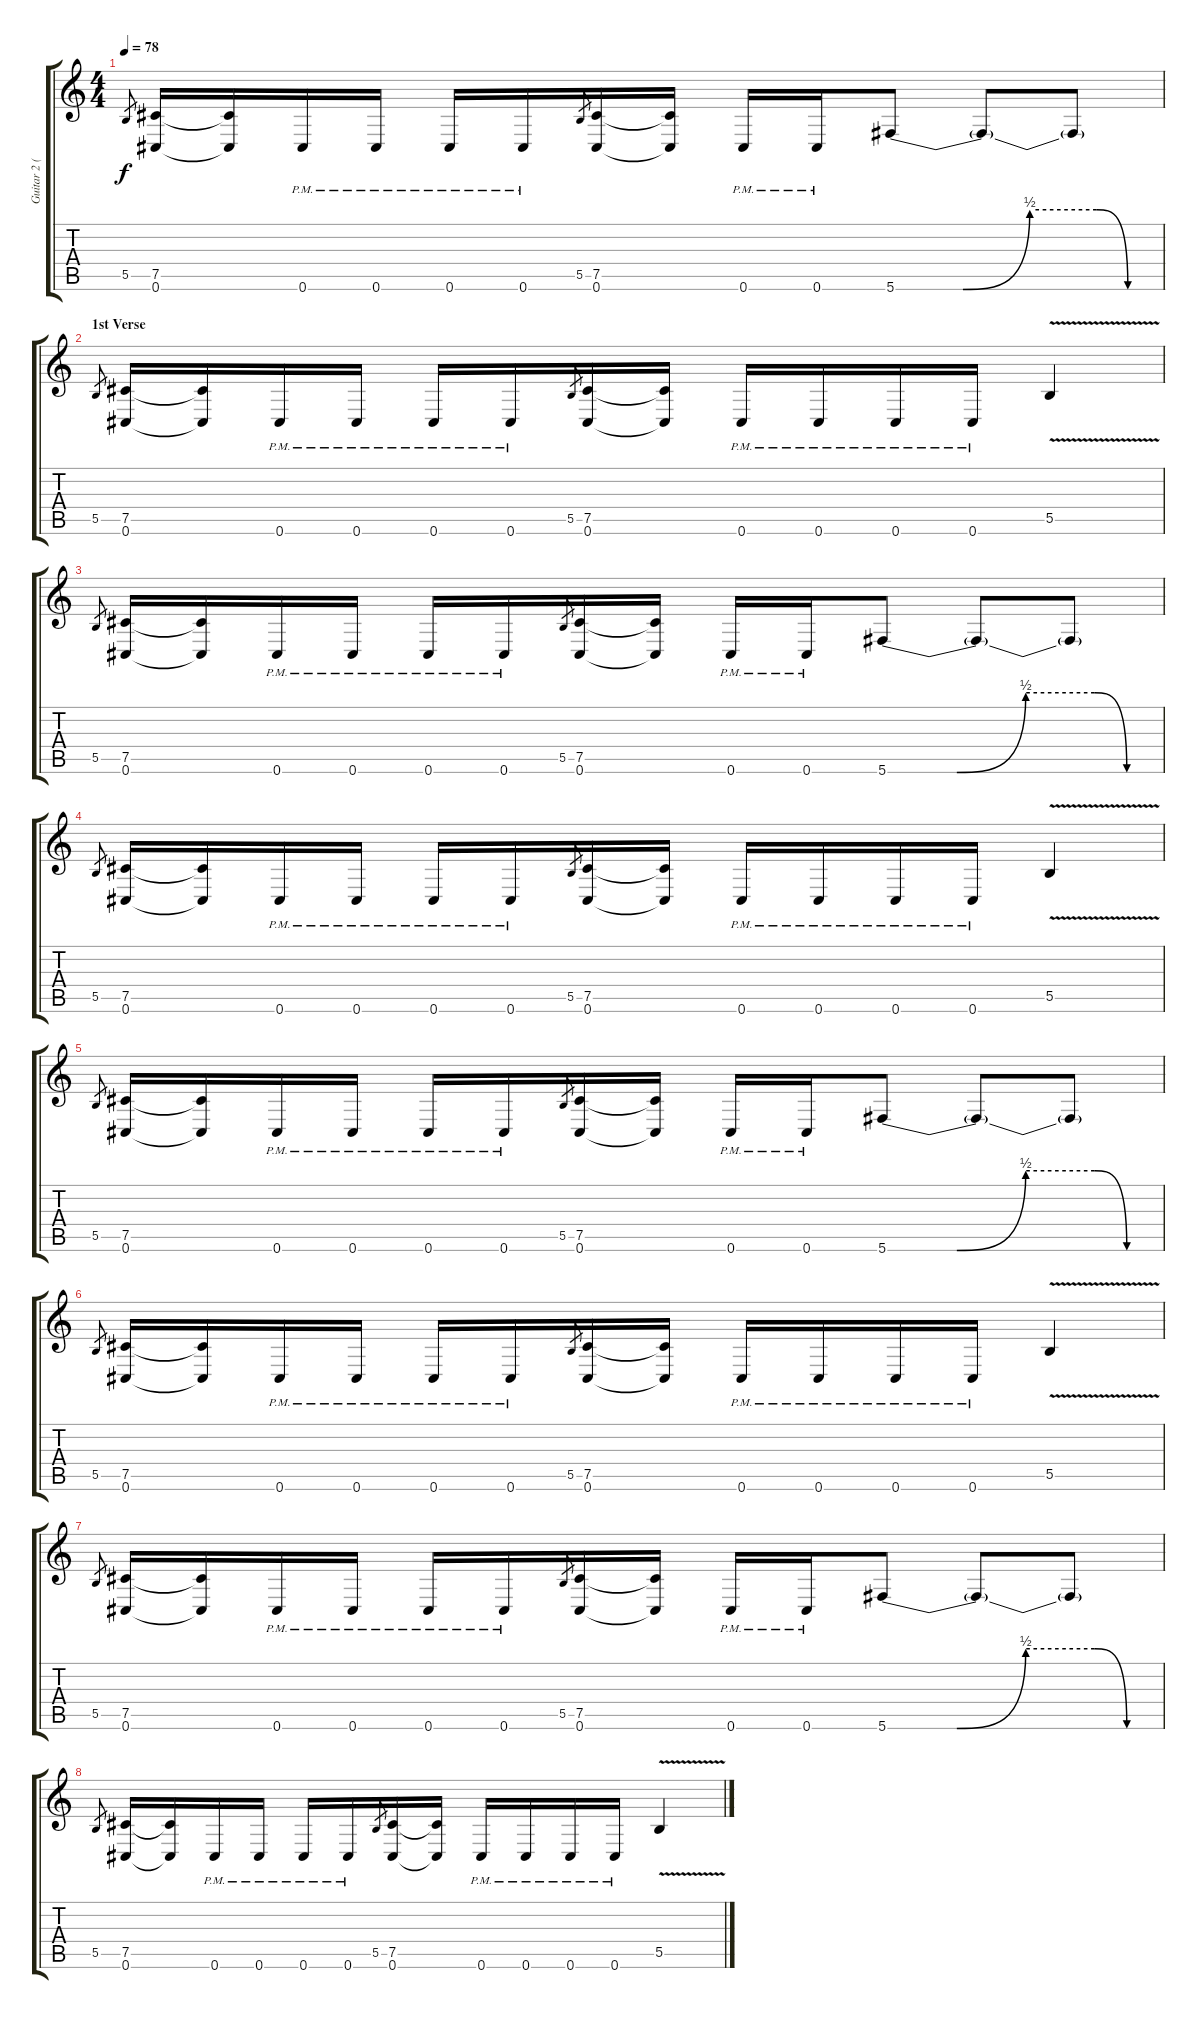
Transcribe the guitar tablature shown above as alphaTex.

\track ("Guitar 2 (Tony Iommi)" "Guitar 2 (") {instrument overdrivenguitar}
\staff {score tabs}
\tuning (Db4 Ab3 E3 B2 Gb2 Db2) {hide}
\ts (4 4)
\tempo 78
\clef g2
\ks c
5.5.8{gr dy f} (7.5 0.6).16 (7.5{t} 0.6{t}).16 0.6{pm}.16 0.6{pm}.16 0.6{pm}.16 0.6{pm}.16 5.5.8{gr} (7.5 0.6).16 (7.5{t} 0.6{t}).16 0.6{pm}.16 0.6{pm}.16 5.6{be (custom 0 0 15 0 30 2 45 2 52 0 60 0)}.8 5.6{t}.8 5.6{t}.8 |
\section ("" "1st Verse")
5.5.8{gr} (7.5 0.6).16 (7.5{t} 0.6{t}).16 0.6{pm}.16 0.6{pm}.16 0.6{pm}.16 0.6{pm}.16 5.5.8{gr} (7.5 0.6).16 (7.5{t} 0.6{t}).16 0.6{pm}.16 0.6{pm}.16 0.6{pm}.16 0.6{pm}.16 5.5{v}.4 |
5.5.8{gr} (7.5 0.6).16 (7.5{t} 0.6{t}).16 0.6{pm}.16 0.6{pm}.16 0.6{pm}.16 0.6{pm}.16 5.5.8{gr} (7.5 0.6).16 (7.5{t} 0.6{t}).16 0.6{pm}.16 0.6{pm}.16 5.6{be (custom 0 0 15 0 30 2 45 2 52 0 60 0)}.8 5.6{t}.8 5.6{t}.8 |
5.5.8{gr} (7.5 0.6).16 (7.5{t} 0.6{t}).16 0.6{pm}.16 0.6{pm}.16 0.6{pm}.16 0.6{pm}.16 5.5.8{gr} (7.5 0.6).16 (7.5{t} 0.6{t}).16 0.6{pm}.16 0.6{pm}.16 0.6{pm}.16 0.6{pm}.16 5.5{v}.4 |
5.5.8{gr} (7.5 0.6).16 (7.5{t} 0.6{t}).16 0.6{pm}.16 0.6{pm}.16 0.6{pm}.16 0.6{pm}.16 5.5.8{gr} (7.5 0.6).16 (7.5{t} 0.6{t}).16 0.6{pm}.16 0.6{pm}.16 5.6{be (custom 0 0 15 0 30 2 45 2 52 0 60 0)}.8 5.6{t}.8 5.6{t}.8 |
5.5.8{gr} (7.5 0.6).16 (7.5{t} 0.6{t}).16 0.6{pm}.16 0.6{pm}.16 0.6{pm}.16 0.6{pm}.16 5.5.8{gr} (7.5 0.6).16 (7.5{t} 0.6{t}).16 0.6{pm}.16 0.6{pm}.16 0.6{pm}.16 0.6{pm}.16 5.5{v}.4 |
5.5.8{gr} (7.5 0.6).16 (7.5{t} 0.6{t}).16 0.6{pm}.16 0.6{pm}.16 0.6{pm}.16 0.6{pm}.16 5.5.8{gr} (7.5 0.6).16 (7.5{t} 0.6{t}).16 0.6{pm}.16 0.6{pm}.16 5.6{be (custom 0 0 15 0 30 2 45 2 52 0 60 0)}.8 5.6{t}.8 5.6{t}.8 |
5.5.8{gr} (7.5 0.6).16 (7.5{t} 0.6{t}).16 0.6{pm}.16 0.6{pm}.16 0.6{pm}.16 0.6{pm}.16 5.5.8{gr} (7.5 0.6).16 (7.5{t} 0.6{t}).16 0.6{pm}.16 0.6{pm}.16 0.6{pm}.16 0.6{pm}.16 5.5{v}.4
